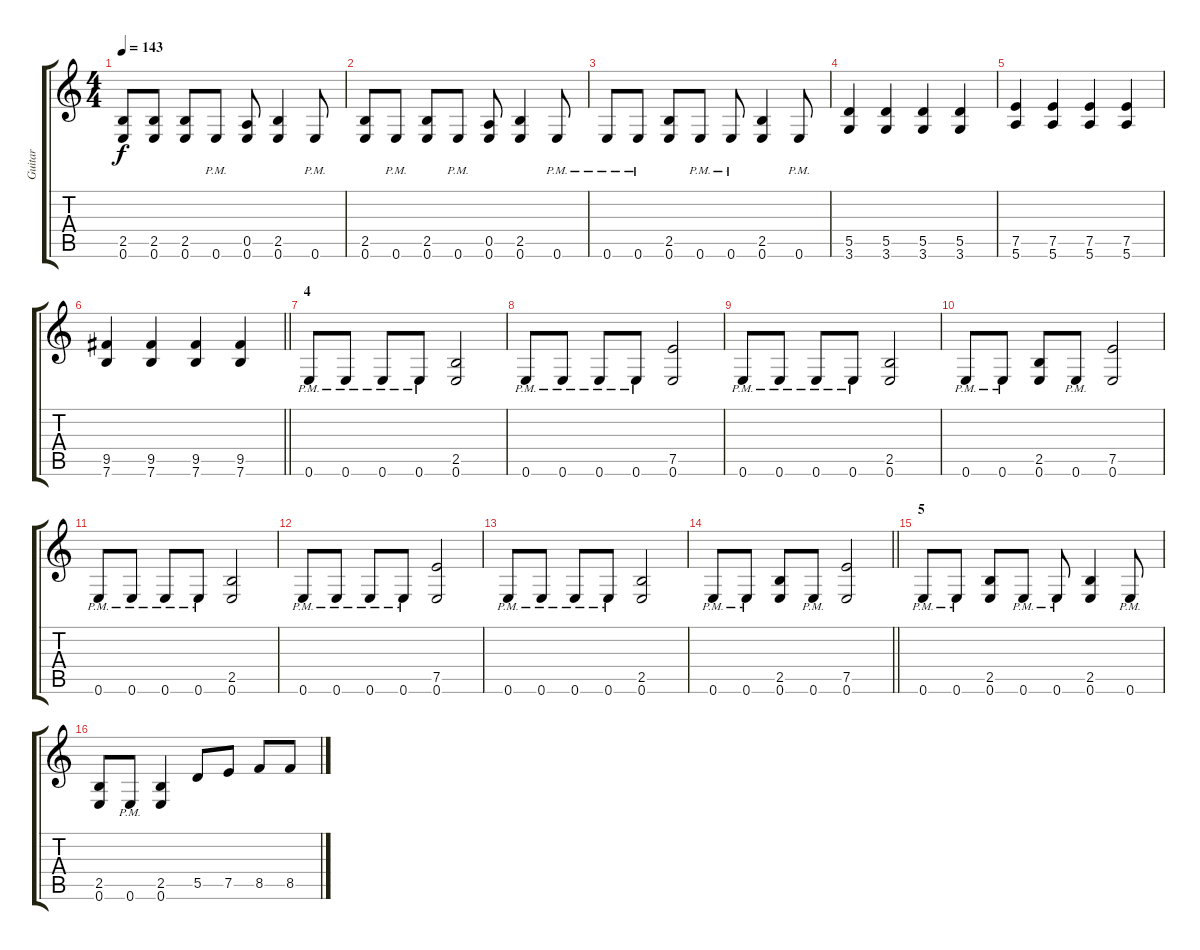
\track ("Guitar" "Guitar") {instrument distortionguitar}
\staff {score tabs}
\tuning (E4 B3 G3 D3 A2 E2) {hide}
\ts (4 4)
\tempo 143
\clef g2
\ks c
(2.5 0.6).8{dy f} (2.5 0.6).8 (2.5 0.6).8 0.6{pm}.8 (0.5 0.6).8 (2.5 0.6).4 0.6{pm}.8 |
(2.5 0.6).8 0.6{pm}.8 (2.5 0.6).8 0.6{pm}.8 (0.5 0.6).8 (2.5 0.6).4 0.6{pm}.8 |
0.6{pm}.8 0.6{pm}.8 (2.5 0.6).8 0.6{pm}.8 0.6{pm}.8 (2.5 0.6).4 0.6{pm}.8 |
(5.5 3.6).4 (5.5 3.6).4 (5.5 3.6).4 (5.5 3.6).4 |
(7.5 5.6).4 (7.5 5.6).4 (7.5 5.6).4 (7.5 5.6).4 |
\barLineRight lightlight
(9.5 7.6).4 (9.5 7.6).4 (9.5 7.6).4 (9.5 7.6).4 |
\section ("" "4")
0.6{pm}.8 0.6{pm}.8 0.6{pm}.8 0.6{pm}.8 (2.5 0.6).2 |
0.6{pm}.8 0.6{pm}.8 0.6{pm}.8 0.6{pm}.8 (7.5 0.6).2 |
0.6{pm}.8 0.6{pm}.8 0.6{pm}.8 0.6{pm}.8 (2.5 0.6).2 |
0.6{pm}.8 0.6{pm}.8 (2.5 0.6).8 0.6{pm}.8 (7.5 0.6).2 |
0.6{pm}.8 0.6{pm}.8 0.6{pm}.8 0.6{pm}.8 (2.5 0.6).2 |
0.6{pm}.8 0.6{pm}.8 0.6{pm}.8 0.6{pm}.8 (7.5 0.6).2 |
0.6{pm}.8 0.6{pm}.8 0.6{pm}.8 0.6{pm}.8 (2.5 0.6).2 |
\barLineRight lightlight
0.6{pm}.8 0.6{pm}.8 (2.5 0.6).8 0.6{pm}.8 (7.5 0.6).2 |
\section ("" "5")
0.6{pm}.8 0.6{pm}.8 (2.5 0.6).8 0.6{pm}.8 0.6{pm}.8 (2.5 0.6).4 0.6{pm}.8 |
(2.5 0.6).8 0.6{pm}.8 (2.5 0.6).4 5.5.8 7.5.8 8.5.8 8.5.8
